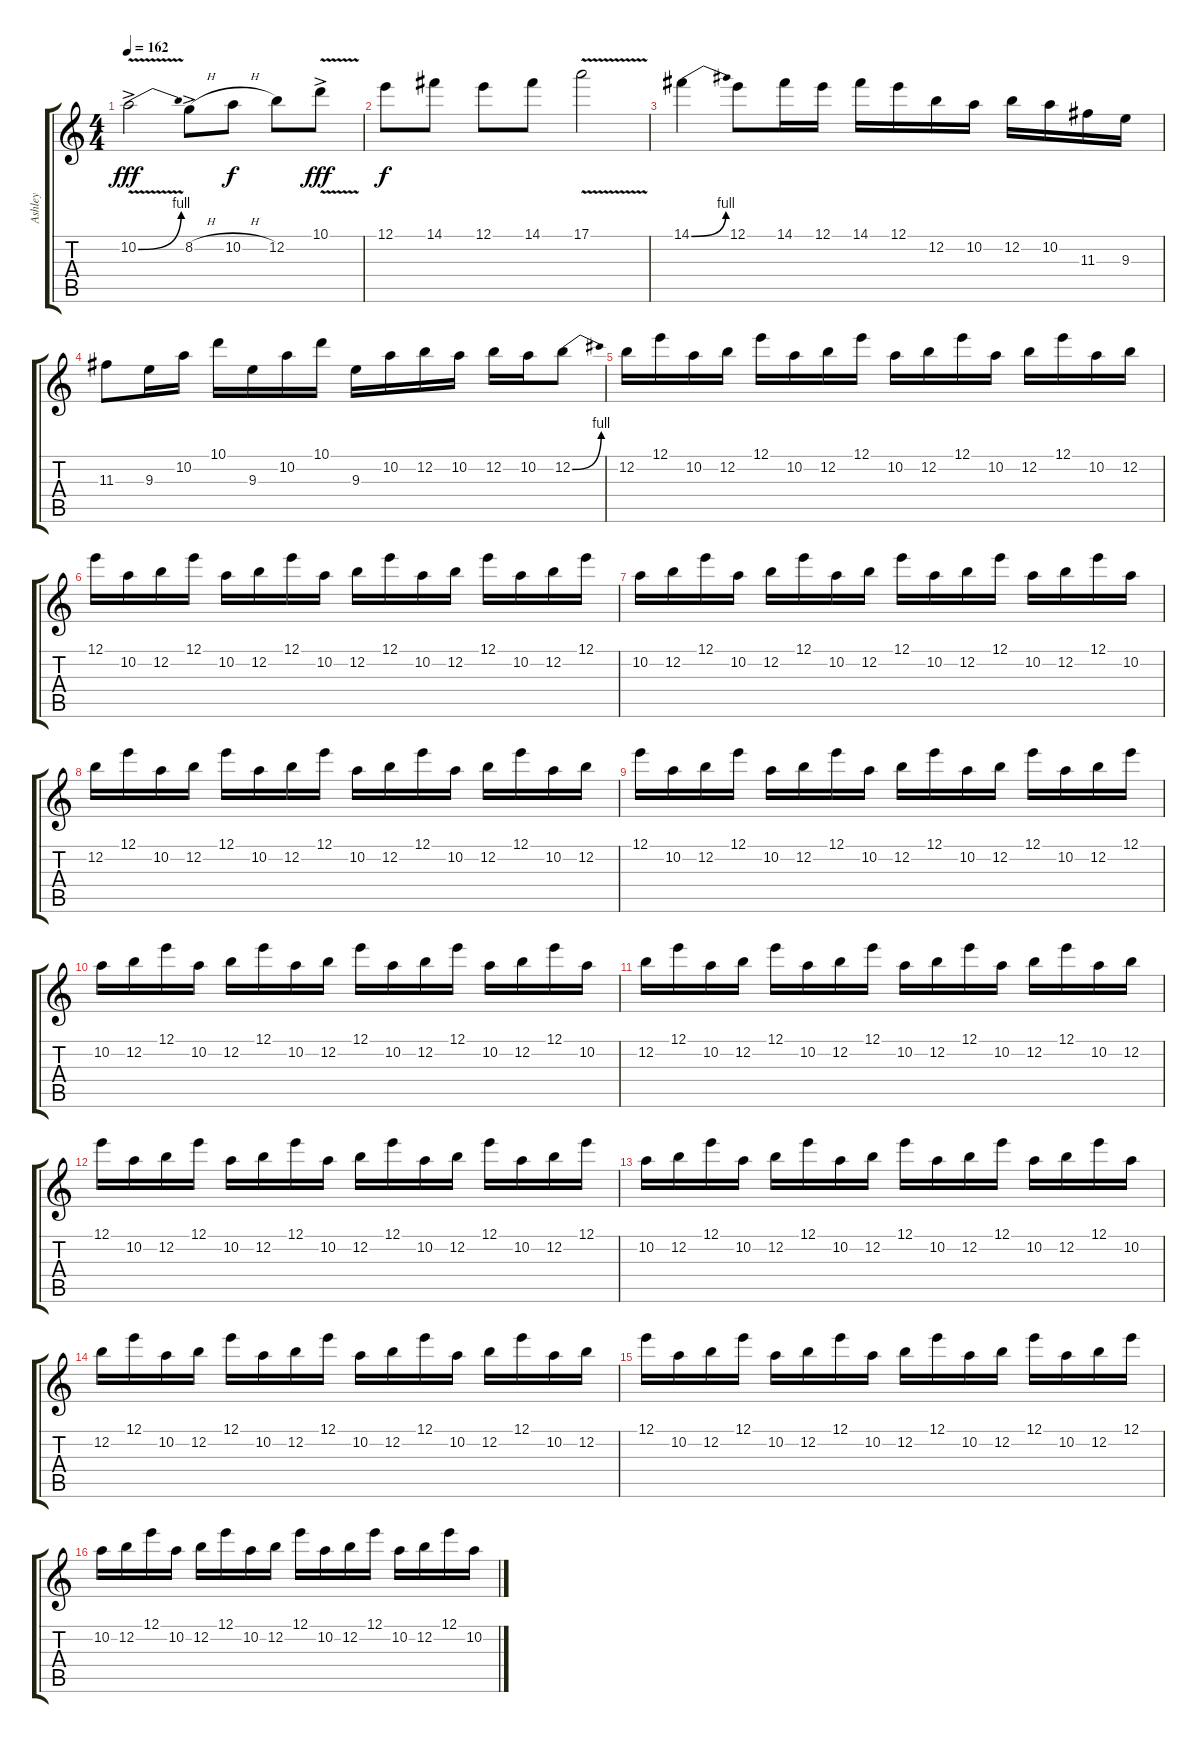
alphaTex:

\track ("Ashley" "Ashley") {instrument distortionguitar}
\staff {score tabs}
\tuning (E4 B3 G3 D3 A2 E2) {hide}
\ts (4 4)
\tempo 162
\clef g2
\ks c
10.2{be (bend 0 0 60 4) v ac}.2{dy fff} 8.2{h ac}.8 10.2{h}.8{dy f} 12.2.8 10.1{v ac}.8{dy fff} |
12.1.8{dy f} 14.1.8 12.1.8 14.1.8 17.1{v}.2 |
14.1{be (bend 0 0 60 4)}.4 12.1.8 14.1.16 12.1.16 14.1.16 12.1.16 12.2.16 10.2.16 12.2.16 10.2.16 11.3.16 9.3.16 |
11.3.8 9.3.16 10.2.16 10.1.16 9.3.16 10.2.16 10.1.16 9.3.16 10.2.16 12.2.16 10.2.16 12.2.16 10.2.16 12.2{be (bend 0 0 60 4)}.8 |
12.2.16 12.1.16 10.2.16 12.2.16 12.1.16 10.2.16 12.2.16 12.1.16 10.2.16 12.2.16 12.1.16 10.2.16 12.2.16 12.1.16 10.2.16 12.2.16 |
12.1.16 10.2.16 12.2.16 12.1.16 10.2.16 12.2.16 12.1.16 10.2.16 12.2.16 12.1.16 10.2.16 12.2.16 12.1.16 10.2.16 12.2.16 12.1.16 |
10.2.16 12.2.16 12.1.16 10.2.16 12.2.16 12.1.16 10.2.16 12.2.16 12.1.16 10.2.16 12.2.16 12.1.16 10.2.16 12.2.16 12.1.16 10.2.16 |
12.2.16 12.1.16 10.2.16 12.2.16 12.1.16 10.2.16 12.2.16 12.1.16 10.2.16 12.2.16 12.1.16 10.2.16 12.2.16 12.1.16 10.2.16 12.2.16 |
12.1.16 10.2.16 12.2.16 12.1.16 10.2.16 12.2.16 12.1.16 10.2.16 12.2.16 12.1.16 10.2.16 12.2.16 12.1.16 10.2.16 12.2.16 12.1.16 |
10.2.16 12.2.16 12.1.16 10.2.16 12.2.16 12.1.16 10.2.16 12.2.16 12.1.16 10.2.16 12.2.16 12.1.16 10.2.16 12.2.16 12.1.16 10.2.16 |
12.2.16 12.1.16 10.2.16 12.2.16 12.1.16 10.2.16 12.2.16 12.1.16 10.2.16 12.2.16 12.1.16 10.2.16 12.2.16 12.1.16 10.2.16 12.2.16 |
12.1.16 10.2.16 12.2.16 12.1.16 10.2.16 12.2.16 12.1.16 10.2.16 12.2.16 12.1.16 10.2.16 12.2.16 12.1.16 10.2.16 12.2.16 12.1.16 |
10.2.16 12.2.16 12.1.16 10.2.16 12.2.16 12.1.16 10.2.16 12.2.16 12.1.16 10.2.16 12.2.16 12.1.16 10.2.16 12.2.16 12.1.16 10.2.16 |
12.2.16 12.1.16 10.2.16 12.2.16 12.1.16 10.2.16 12.2.16 12.1.16 10.2.16 12.2.16 12.1.16 10.2.16 12.2.16 12.1.16 10.2.16 12.2.16 |
12.1.16 10.2.16 12.2.16 12.1.16 10.2.16 12.2.16 12.1.16 10.2.16 12.2.16 12.1.16 10.2.16 12.2.16 12.1.16 10.2.16 12.2.16 12.1.16 |
10.2.16 12.2.16 12.1.16 10.2.16 12.2.16 12.1.16 10.2.16 12.2.16 12.1.16 10.2.16 12.2.16 12.1.16 10.2.16 12.2.16 12.1.16 10.2.16
